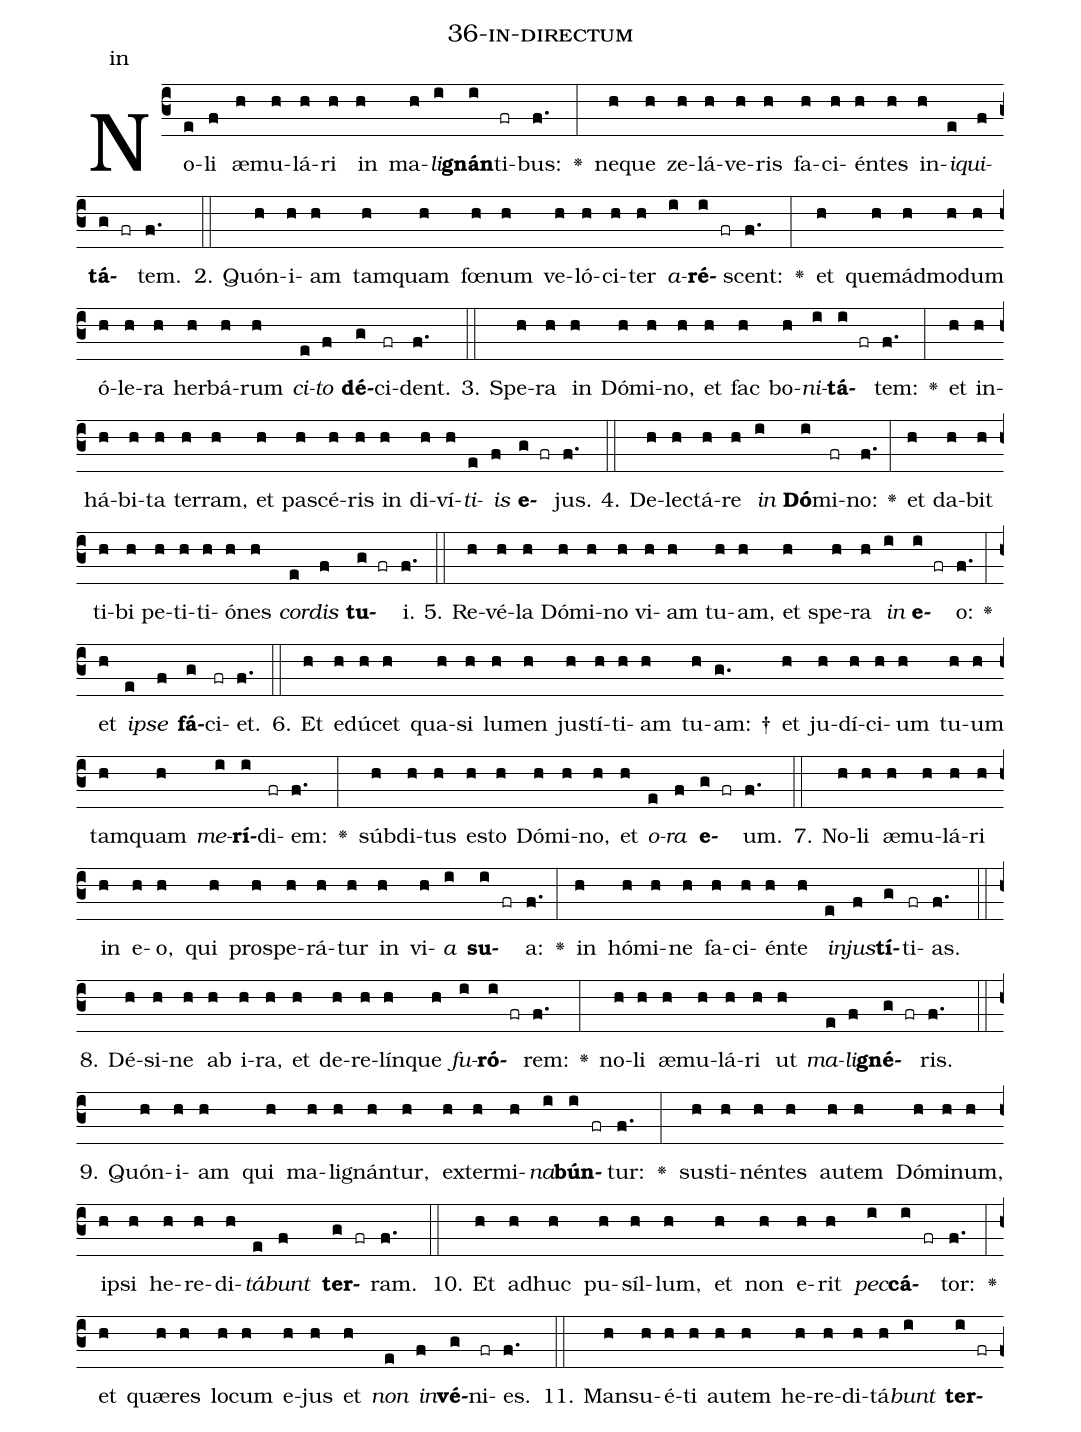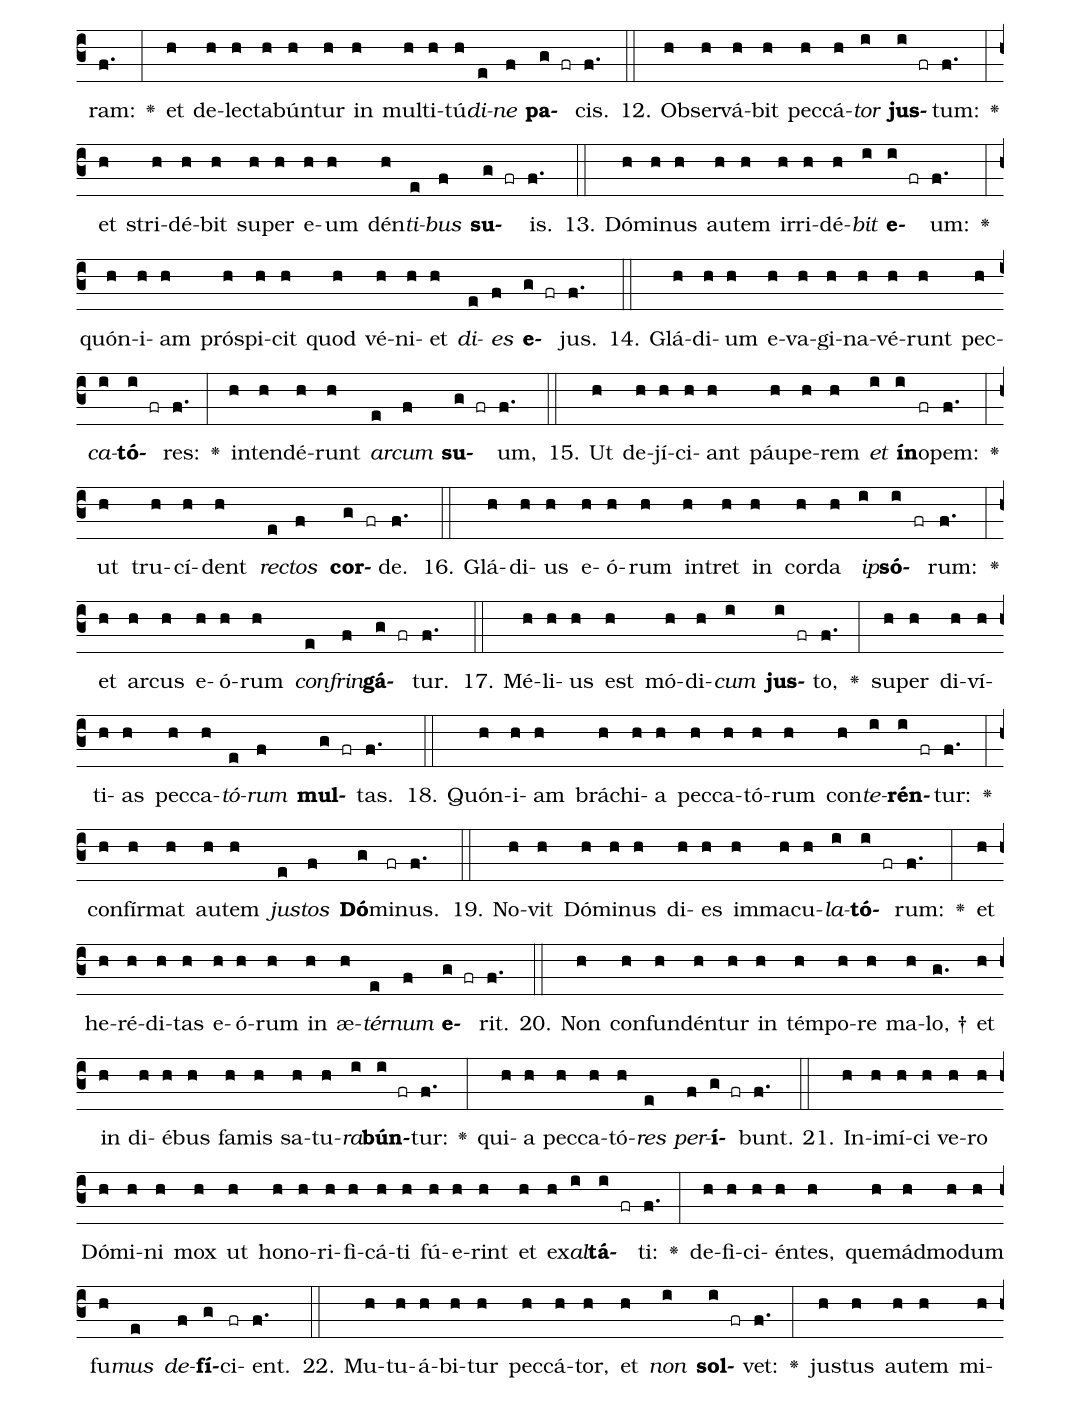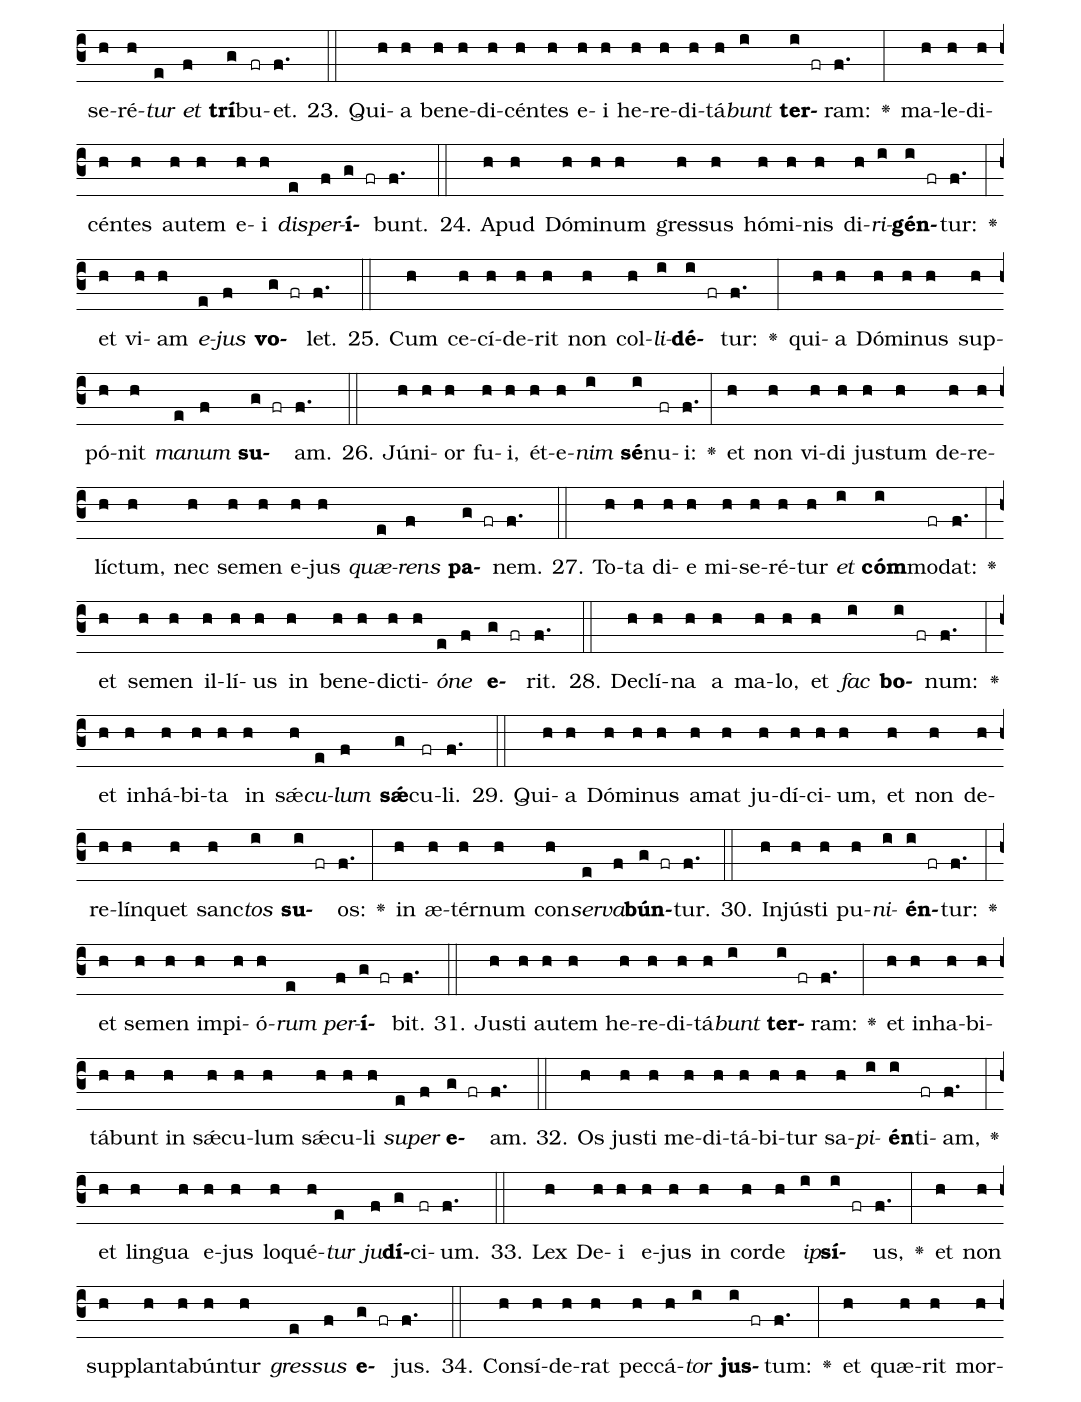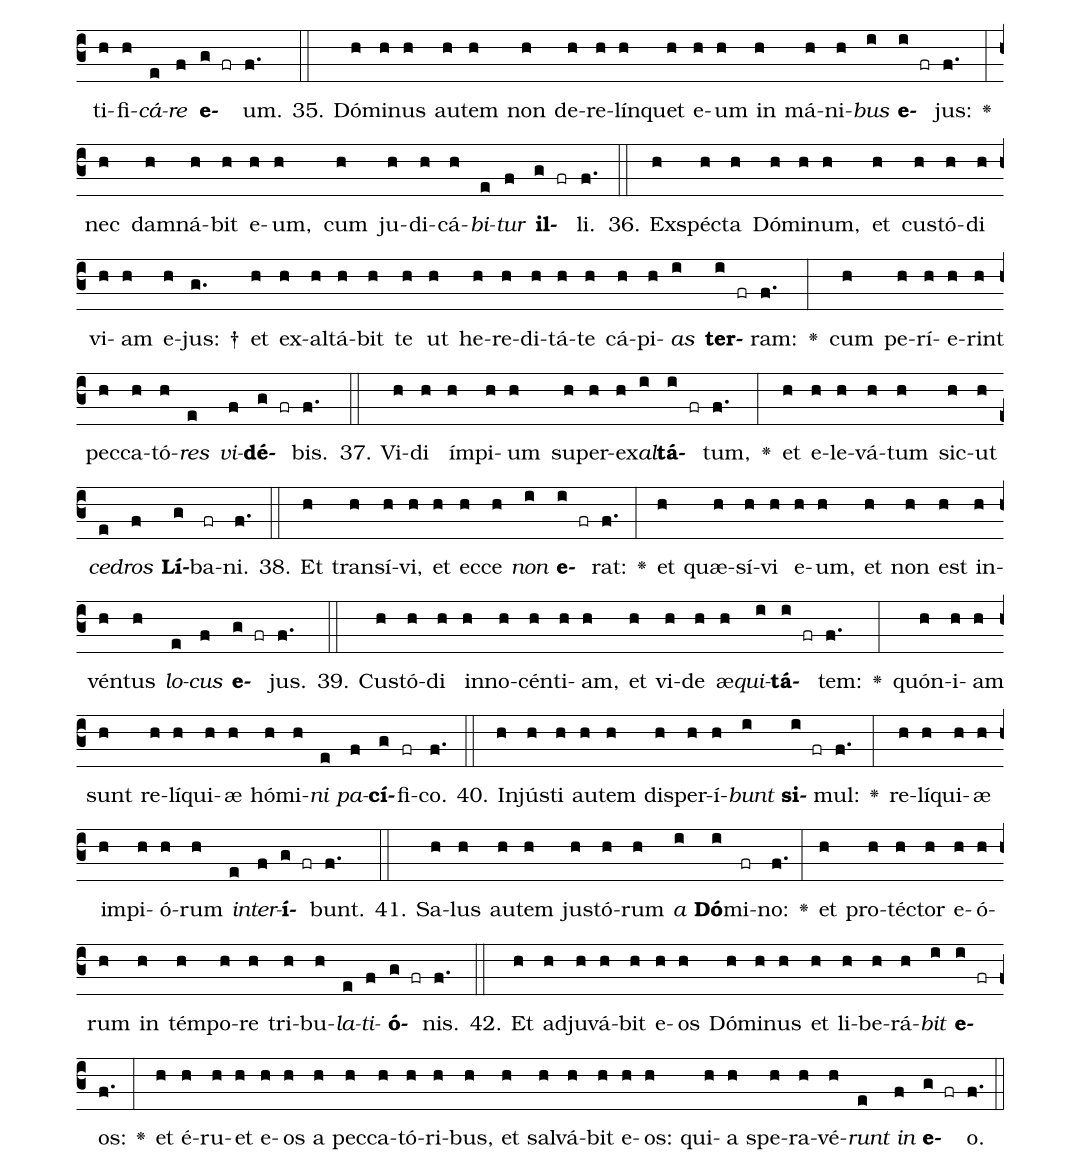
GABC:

name: 36-in-directum;
annotation: in;
%%
(c3)No(e)li(f) æ(h)mu(h)lá(h)ri(h) in(h) ma(h)<i>li</i>(i)<b>gnán</b>(i)ti(fr)bus:(f.) <v>\greheightstar</v>(:) ne(h)que(h) ze(h)lá(h)ve(h)ris(h) fa(h)ci(h)én(h)tes(h) in(h)<i>i</i>(e)<i>qui</i>(f)<b>tá</b>(g fr)tem.(f.) (::)
2. Quón(h)i(h)am(h) tam(h)quam(h) fœ(h)num(h) ve(h)ló(h)ci(h)ter(h) <i>a</i>(i)<b>ré</b>(i fr)scent:(f.) <v>\greheightstar</v>(:) et(h) quem(h)ád(h)mo(h)dum(h) ó(h)le(h)ra(h) her(h)bá(h)rum(h) <i>ci</i>(e)<i>to</i>(f) <b>dé</b>(g)ci(fr)dent.(f.) (::)
3. Spe(h)ra(h) in(h) Dó(h)mi(h)no,(h) et(h) fac(h) bo(h)<i>ni</i>(i)<b>tá</b>(i fr)tem:(f.) <v>\greheightstar</v>(:) et(h) in(h)há(h)bi(h)ta(h) ter(h)ram,(h) et(h) pa(h)scé(h)ris(h) in(h) di(h)ví(h)<i>ti</i>(e)<i>is</i>(f) <b>e</b>(g fr)jus.(f.) (::)
4. De(h)lec(h)tá(h)re(h) <i>in</i>(i) <b>Dó</b>(i)mi(fr)no:(f.) <v>\greheightstar</v>(:) et(h) da(h)bit(h) ti(h)bi(h) pe(h)ti(h)ti(h)ó(h)nes(h) <i>cor</i>(e)<i>dis</i>(f) <b>tu</b>(g fr)i.(f.) (::)
5. Re(h)vé(h)la(h) Dó(h)mi(h)no(h) vi(h)am(h) tu(h)am,(h) et(h) spe(h)ra(h) <i>in</i>(i) <b>e</b>(i fr)o:(f.) <v>\greheightstar</v>(:) et(h) <i>ip</i>(e)<i>se</i>(f) <b>fá</b>(g)ci(fr)et.(f.) (::)
6. Et(h) e(h)dú(h)cet(h) qua(h)si(h) lu(h)men(h) jus(h)tí(h)ti(h)am(h) tu(h)am: †(g.) et(h) ju(h)dí(h)ci(h)um(h) tu(h)um(h) tam(h)quam(h) <i>me</i>(i)<b>rí</b>(i)di(fr)em:(f.) <v>\greheightstar</v>(:) súb(h)di(h)tus(h) es(h)to(h) Dó(h)mi(h)no,(h) et(h) <i>o</i>(e)<i>ra</i>(f) <b>e</b>(g fr)um.(f.) (::)
7. No(h)li(h) æ(h)mu(h)lá(h)ri(h) in(h) e(h)o,(h) qui(h) pro(h)spe(h)rá(h)tur(h) in(h) vi(h)<i>a</i>(i) <b>su</b>(i fr)a:(f.) <v>\greheightstar</v>(:) in(h) hó(h)mi(h)ne(h) fa(h)ci(h)én(h)te(h) <i>in</i>(e)<i>jus</i>(f)<b>tí</b>(g)ti(fr)as.(f.) (::)
8. Dé(h)si(h)ne(h) ab(h) i(h)ra,(h) et(h) de(h)re(h)lín(h)que(h) <i>fu</i>(i)<b>ró</b>(i fr)rem:(f.) <v>\greheightstar</v>(:) no(h)li(h) æ(h)mu(h)lá(h)ri(h) ut(h) <i>ma</i>(e)<i>li</i>(f)<b>gné</b>(g fr)ris.(f.) (::)
9. Quón(h)i(h)am(h) qui(h) ma(h)li(h)gnán(h)tur,(h) ex(h)ter(h)mi(h)<i>na</i>(i)<b>bún</b>(i fr)tur:(f.) <v>\greheightstar</v>(:) sus(h)ti(h)nén(h)tes(h) au(h)tem(h) Dó(h)mi(h)num,(h) ip(h)si(h) he(h)re(h)di(h)<i>tá</i>(e)<i>bunt</i>(f) <b>ter</b>(g fr)ram.(f.) (::)
10. Et(h) ad(h)huc(h) pu(h)síl(h)lum,(h) et(h) non(h) e(h)rit(h) <i>pec</i>(i)<b>cá</b>(i fr)tor:(f.) <v>\greheightstar</v>(:) et(h) quæ(h)res(h) lo(h)cum(h) e(h)jus(h) et(h) <i>non</i>(e) <i>in</i>(f)<b>vé</b>(g)ni(fr)es.(f.) (::)
11. Man(h)su(h)é(h)ti(h) au(h)tem(h) he(h)re(h)di(h)tá(h)<i>bunt</i>(i) <b>ter</b>(i fr)ram:(f.) <v>\greheightstar</v>(:) et(h) de(h)lec(h)ta(h)bún(h)tur(h) in(h) mul(h)ti(h)tú(h)<i>di</i>(e)<i>ne</i>(f) <b>pa</b>(g fr)cis.(f.) (::)
12. Ob(h)ser(h)vá(h)bit(h) pec(h)cá(h)<i>tor</i>(i) <b>jus</b>(i fr)tum:(f.) <v>\greheightstar</v>(:) et(h) stri(h)dé(h)bit(h) su(h)per(h) e(h)um(h) dén(h)<i>ti</i>(e)<i>bus</i>(f) <b>su</b>(g fr)is.(f.) (::)
13. Dó(h)mi(h)nus(h) au(h)tem(h) ir(h)ri(h)dé(h)<i>bit</i>(i) <b>e</b>(i fr)um:(f.) <v>\greheightstar</v>(:) quón(h)i(h)am(h) pró(h)spi(h)cit(h) quod(h) vé(h)ni(h)et(h) <i>di</i>(e)<i>es</i>(f) <b>e</b>(g fr)jus.(f.) (::)
14. Glá(h)di(h)um(h) e(h)va(h)gi(h)na(h)vé(h)runt(h) pec(h)<i>ca</i>(i)<b>tó</b>(i fr)res:(f.) <v>\greheightstar</v>(:) in(h)ten(h)dé(h)runt(h) <i>ar</i>(e)<i>cum</i>(f) <b>su</b>(g fr)um,(f.) (::)
15. Ut(h) de(h)jí(h)ci(h)ant(h) páu(h)pe(h)rem(h) <i>et</i>(i) <b>ín</b>(i)o(fr)pem:(f.) <v>\greheightstar</v>(:) ut(h) tru(h)cí(h)dent(h) <i>rec</i>(e)<i>tos</i>(f) <b>cor</b>(g fr)de.(f.) (::)
16. Glá(h)di(h)us(h) e(h)ó(h)rum(h) in(h)tret(h) in(h) cor(h)da(h) <i>ip</i>(i)<b>só</b>(i fr)rum:(f.) <v>\greheightstar</v>(:) et(h) ar(h)cus(h) e(h)ó(h)rum(h) <i>con</i>(e)<i>frin</i>(f)<b>gá</b>(g fr)tur.(f.) (::)
17. Mé(h)li(h)us(h) est(h) mó(h)di(h)<i>cum</i>(i) <b>jus</b>(i fr)to,(f.) <v>\greheightstar</v>(:) su(h)per(h) di(h)ví(h)ti(h)as(h) pec(h)ca(h)<i>tó</i>(e)<i>rum</i>(f) <b>mul</b>(g fr)tas.(f.) (::)
18. Quón(h)i(h)am(h) brá(h)chi(h)a(h) pec(h)ca(h)tó(h)rum(h) con(h)<i>te</i>(i)<b>rén</b>(i fr)tur:(f.) <v>\greheightstar</v>(:) con(h)fír(h)mat(h) au(h)tem(h) <i>jus</i>(e)<i>tos</i>(f) <b>Dó</b>(g)mi(fr)nus.(f.) (::)
19. No(h)vit(h) Dó(h)mi(h)nus(h) di(h)es(h) im(h)ma(h)cu(h)<i>la</i>(i)<b>tó</b>(i fr)rum:(f.) <v>\greheightstar</v>(:) et(h) he(h)ré(h)di(h)tas(h) e(h)ó(h)rum(h) in(h) æ(h)<i>tér</i>(e)<i>num</i>(f) <b>e</b>(g fr)rit.(f.) (::)
20. Non(h) con(h)fun(h)dén(h)tur(h) in(h) tém(h)po(h)re(h) ma(h)lo, †(g.) et(h) in(h) di(h)é(h)bus(h) fa(h)mis(h) sa(h)tu(h)<i>ra</i>(i)<b>bún</b>(i fr)tur:(f.) <v>\greheightstar</v>(:) qui(h)a(h) pec(h)ca(h)tó(h)<i>res</i>(e) <i>per</i>(f)<b>í</b>(g fr)bunt.(f.) (::)
21. In(h)i(h)mí(h)ci(h) ve(h)ro(h) Dó(h)mi(h)ni(h) mox(h) ut(h) ho(h)no(h)ri(h)fi(h)cá(h)ti(h) fú(h)e(h)rint(h) et(h) ex(h)<i>al</i>(i)<b>tá</b>(i fr)ti:(f.) <v>\greheightstar</v>(:) de(h)fi(h)ci(h)én(h)tes,(h) quem(h)ád(h)mo(h)dum(h) fu(h)<i>mus</i>(e) <i>de</i>(f)<b>fí</b>(g)ci(fr)ent.(f.) (::)
22. Mu(h)tu(h)á(h)bi(h)tur(h) pec(h)cá(h)tor,(h) et(h) <i>non</i>(i) <b>sol</b>(i fr)vet:(f.) <v>\greheightstar</v>(:) jus(h)tus(h) au(h)tem(h) mi(h)se(h)ré(h)<i>tur</i>(e) <i>et</i>(f) <b>trí</b>(g)bu(fr)et.(f.) (::)
23. Qui(h)a(h) be(h)ne(h)di(h)cén(h)tes(h) e(h)i(h) he(h)re(h)di(h)tá(h)<i>bunt</i>(i) <b>ter</b>(i fr)ram:(f.) <v>\greheightstar</v>(:) ma(h)le(h)di(h)cén(h)tes(h) au(h)tem(h) e(h)i(h) <i>dis</i>(e)<i>per</i>(f)<b>í</b>(g fr)bunt.(f.) (::)
24. A(h)pud(h) Dó(h)mi(h)num(h) gres(h)sus(h) hó(h)mi(h)nis(h) di(h)<i>ri</i>(i)<b>gén</b>(i fr)tur:(f.) <v>\greheightstar</v>(:) et(h) vi(h)am(h) <i>e</i>(e)<i>jus</i>(f) <b>vo</b>(g fr)let.(f.) (::)
25. Cum(h) ce(h)cí(h)de(h)rit(h) non(h) col(h)<i>li</i>(i)<b>dé</b>(i fr)tur:(f.) <v>\greheightstar</v>(:) qui(h)a(h) Dó(h)mi(h)nus(h) sup(h)pó(h)nit(h) <i>ma</i>(e)<i>num</i>(f) <b>su</b>(g fr)am.(f.) (::)
26. Jú(h)ni(h)or(h) fu(h)i,(h) ét(h)e(h)<i>nim</i>(i) <b>sé</b>(i)nu(fr)i:(f.) <v>\greheightstar</v>(:) et(h) non(h) vi(h)di(h) jus(h)tum(h) de(h)re(h)líc(h)tum,(h) nec(h) se(h)men(h) e(h)jus(h) <i>quæ</i>(e)<i>rens</i>(f) <b>pa</b>(g fr)nem.(f.) (::)
27. To(h)ta(h) di(h)e(h) mi(h)se(h)ré(h)tur(h) <i>et</i>(i) <b>cóm</b>(i)mo(fr)dat:(f.) <v>\greheightstar</v>(:) et(h) se(h)men(h) il(h)lí(h)us(h) in(h) be(h)ne(h)dic(h)ti(h)<i>ó</i>(e)<i>ne</i>(f) <b>e</b>(g fr)rit.(f.) (::)
28. De(h)clí(h)na(h) a(h) ma(h)lo,(h) et(h) <i>fac</i>(i) <b>bo</b>(i fr)num:(f.) <v>\greheightstar</v>(:) et(h) in(h)há(h)bi(h)ta(h) in(h) sǽ(h)<i>cu</i>(e)<i>lum</i>(f) <b>sǽ</b>(g)cu(fr)li.(f.) (::)
29. Qui(h)a(h) Dó(h)mi(h)nus(h) a(h)mat(h) ju(h)dí(h)ci(h)um,(h) et(h) non(h) de(h)re(h)lín(h)quet(h) sanc(h)<i>tos</i>(i) <b>su</b>(i fr)os:(f.) <v>\greheightstar</v>(:) in(h) æ(h)tér(h)num(h) con(h)<i>ser</i>(e)<i>va</i>(f)<b>bún</b>(g fr)tur.(f.) (::)
30. In(h)jús(h)ti(h) pu(h)<i>ni</i>(i)<b>én</b>(i fr)tur:(f.) <v>\greheightstar</v>(:) et(h) se(h)men(h) im(h)pi(h)ó(h)<i>rum</i>(e) <i>per</i>(f)<b>í</b>(g fr)bit.(f.) (::)
31. Jus(h)ti(h) au(h)tem(h) he(h)re(h)di(h)tá(h)<i>bunt</i>(i) <b>ter</b>(i fr)ram:(f.) <v>\greheightstar</v>(:) et(h) in(h)ha(h)bi(h)tá(h)bunt(h) in(h) sǽ(h)cu(h)lum(h) sǽ(h)cu(h)li(h) <i>su</i>(e)<i>per</i>(f) <b>e</b>(g fr)am.(f.) (::)
32. Os(h) jus(h)ti(h) me(h)di(h)tá(h)bi(h)tur(h) sa(h)<i>pi</i>(i)<b>én</b>(i)ti(fr)am,(f.) <v>\greheightstar</v>(:) et(h) lin(h)gua(h) e(h)jus(h) lo(h)qué(h)<i>tur</i>(e) <i>ju</i>(f)<b>dí</b>(g)ci(fr)um.(f.) (::)
33. Lex(h) De(h)i(h) e(h)jus(h) in(h) cor(h)de(h) <i>ip</i>(i)<b>sí</b>(i fr)us,(f.) <v>\greheightstar</v>(:) et(h) non(h) sup(h)plan(h)ta(h)bún(h)tur(h) <i>gres</i>(e)<i>sus</i>(f) <b>e</b>(g fr)jus.(f.) (::)
34. Con(h)sí(h)de(h)rat(h) pec(h)cá(h)<i>tor</i>(i) <b>jus</b>(i fr)tum:(f.) <v>\greheightstar</v>(:) et(h) quæ(h)rit(h) mor(h)ti(h)fi(h)<i>cá</i>(e)<i>re</i>(f) <b>e</b>(g fr)um.(f.) (::)
35. Dó(h)mi(h)nus(h) au(h)tem(h) non(h) de(h)re(h)lín(h)quet(h) e(h)um(h) in(h) má(h)ni(h)<i>bus</i>(i) <b>e</b>(i fr)jus:(f.) <v>\greheightstar</v>(:) nec(h) dam(h)ná(h)bit(h) e(h)um,(h) cum(h) ju(h)di(h)cá(h)<i>bi</i>(e)<i>tur</i>(f) <b>il</b>(g fr)li.(f.) (::)
36. Ex(h)spéc(h)ta(h) Dó(h)mi(h)num,(h) et(h) cus(h)tó(h)di(h) vi(h)am(h) e(h)jus: †(g.) et(h) ex(h)al(h)tá(h)bit(h) te(h) ut(h) he(h)re(h)di(h)tá(h)te(h) cá(h)pi(h)<i>as</i>(i) <b>ter</b>(i fr)ram:(f.) <v>\greheightstar</v>(:) cum(h) pe(h)rí(h)e(h)rint(h) pec(h)ca(h)tó(h)<i>res</i>(e) <i>vi</i>(f)<b>dé</b>(g fr)bis.(f.) (::)
37. Vi(h)di(h) ím(h)pi(h)um(h) su(h)per(h)ex(h)<i>al</i>(i)<b>tá</b>(i fr)tum,(f.) <v>\greheightstar</v>(:) et(h) e(h)le(h)vá(h)tum(h) sic(h)ut(h) <i>ce</i>(e)<i>dros</i>(f) <b>Lí</b>(g)ba(fr)ni.(f.) (::)
38. Et(h) trans(h)í(h)vi,(h) et(h) ec(h)ce(h) <i>non</i>(i) <b>e</b>(i fr)rat:(f.) <v>\greheightstar</v>(:) et(h) quæ(h)sí(h)vi(h) e(h)um,(h) et(h) non(h) est(h) in(h)vén(h)tus(h) <i>lo</i>(e)<i>cus</i>(f) <b>e</b>(g fr)jus.(f.) (::)
39. Cus(h)tó(h)di(h) in(h)no(h)cén(h)ti(h)am,(h) et(h) vi(h)de(h) æ(h)<i>qui</i>(i)<b>tá</b>(i fr)tem:(f.) <v>\greheightstar</v>(:) quón(h)i(h)am(h) sunt(h) re(h)lí(h)qui(h)æ(h) hó(h)mi(h)<i>ni</i>(e) <i>pa</i>(f)<b>cí</b>(g)fi(fr)co.(f.) (::)
40. In(h)jús(h)ti(h) au(h)tem(h) dis(h)per(h)í(h)<i>bunt</i>(i) <b>si</b>(i fr)mul:(f.) <v>\greheightstar</v>(:) re(h)lí(h)qui(h)æ(h) im(h)pi(h)ó(h)rum(h) <i>in</i>(e)<i>ter</i>(f)<b>í</b>(g fr)bunt.(f.) (::)
41. Sa(h)lus(h) au(h)tem(h) jus(h)tó(h)rum(h) <i>a</i>(i) <b>Dó</b>(i)mi(fr)no:(f.) <v>\greheightstar</v>(:) et(h) pro(h)téc(h)tor(h) e(h)ó(h)rum(h) in(h) tém(h)po(h)re(h) tri(h)bu(h)<i>la</i>(e)<i>ti</i>(f)<b>ó</b>(g fr)nis.(f.) (::)
42. Et(h) ad(h)ju(h)vá(h)bit(h) e(h)os(h) Dó(h)mi(h)nus(h) et(h) li(h)be(h)rá(h)<i>bit</i>(i) <b>e</b>(i fr)os:(f.) <v>\greheightstar</v>(:) et(h) é(h)ru(h)et(h) e(h)os(h) a(h) pec(h)ca(h)tó(h)ri(h)bus,(h) et(h) sal(h)vá(h)bit(h) e(h)os:(h) qui(h)a(h) spe(h)ra(h)vé(h)<i>runt</i>(e) <i>in</i>(f) <b>e</b>(g fr)o.(f.) (::)
